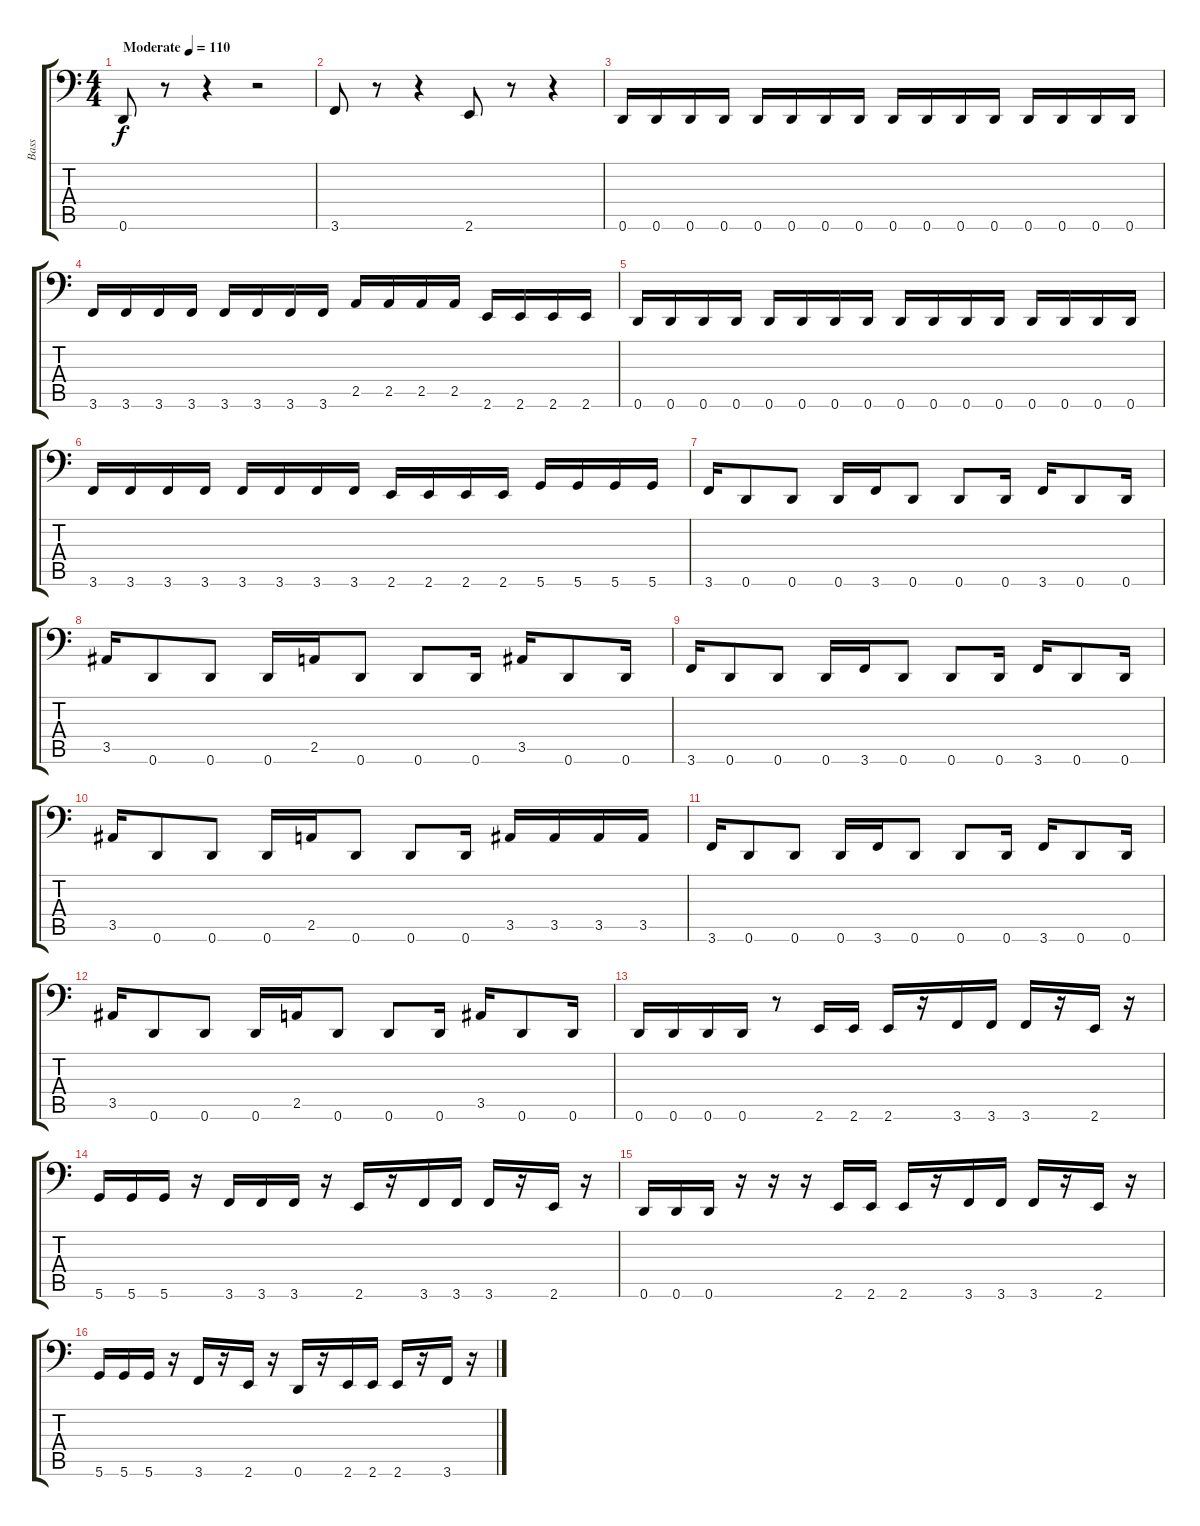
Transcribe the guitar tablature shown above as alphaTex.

\track ("Bass" "Bass") {instrument electricbassfinger}
\staff {score tabs}
\tuning (D3 A2 F2 C2 G1 D1) {hide}
\ts (4 4)
\tempo (110 "Moderate")
\clef f4
\ks c
0.6.8{dy f instrument electricbassfinger} r.8 r.4 r.2 |
3.6.8 r.8 r.4 2.6.8 r.8 r.4 |
0.6.16 0.6.16 0.6.16 0.6.16 0.6.16 0.6.16 0.6.16 0.6.16 0.6.16 0.6.16 0.6.16 0.6.16 0.6.16 0.6.16 0.6.16 0.6.16 |
3.6.16 3.6.16 3.6.16 3.6.16 3.6.16 3.6.16 3.6.16 3.6.16 2.5.16 2.5.16 2.5.16 2.5.16 2.6.16 2.6.16 2.6.16 2.6.16 |
0.6.16 0.6.16 0.6.16 0.6.16 0.6.16 0.6.16 0.6.16 0.6.16 0.6.16 0.6.16 0.6.16 0.6.16 0.6.16 0.6.16 0.6.16 0.6.16 |
3.6.16 3.6.16 3.6.16 3.6.16 3.6.16 3.6.16 3.6.16 3.6.16 2.6.16 2.6.16 2.6.16 2.6.16 5.6.16 5.6.16 5.6.16 5.6.16 |
3.6.16 0.6.8 0.6.8 0.6.16 3.6.16 0.6.8 0.6.8 0.6.16 3.6.16 0.6.8 0.6.16 |
3.5.16 0.6.8 0.6.8 0.6.16 2.5.16 0.6.8 0.6.8 0.6.16 3.5.16 0.6.8 0.6.16 |
3.6.16 0.6.8 0.6.8 0.6.16 3.6.16 0.6.8 0.6.8 0.6.16 3.6.16 0.6.8 0.6.16 |
3.5.16 0.6.8 0.6.8 0.6.16 2.5.16 0.6.8 0.6.8 0.6.16 3.5.16 3.5.16 3.5.16 3.5.16 |
3.6.16 0.6.8 0.6.8 0.6.16 3.6.16 0.6.8 0.6.8 0.6.16 3.6.16 0.6.8 0.6.16 |
3.5.16 0.6.8 0.6.8 0.6.16 2.5.16 0.6.8 0.6.8 0.6.16 3.5.16 0.6.8 0.6.16 |
0.6.16 0.6.16 0.6.16 0.6.16 r.8 2.6.16 2.6.16 2.6.16 r.16 3.6.16 3.6.16 3.6.16 r.16 2.6.16 r.16 |
5.6.16 5.6.16 5.6.16 r.16 3.6.16 3.6.16 3.6.16 r.16 2.6.16 r.16 3.6.16 3.6.16 3.6.16 r.16 2.6.16 r.16 |
0.6.16 0.6.16 0.6.16 r.16 r.16 r.16 2.6.16 2.6.16 2.6.16 r.16 3.6.16 3.6.16 3.6.16 r.16 2.6.16 r.16 |
5.6.16 5.6.16 5.6.16 r.16 3.6.16 r.16 2.6.16 r.16 0.6.16 r.16 2.6.16 2.6.16 2.6.16 r.16 3.6.16 r.16
